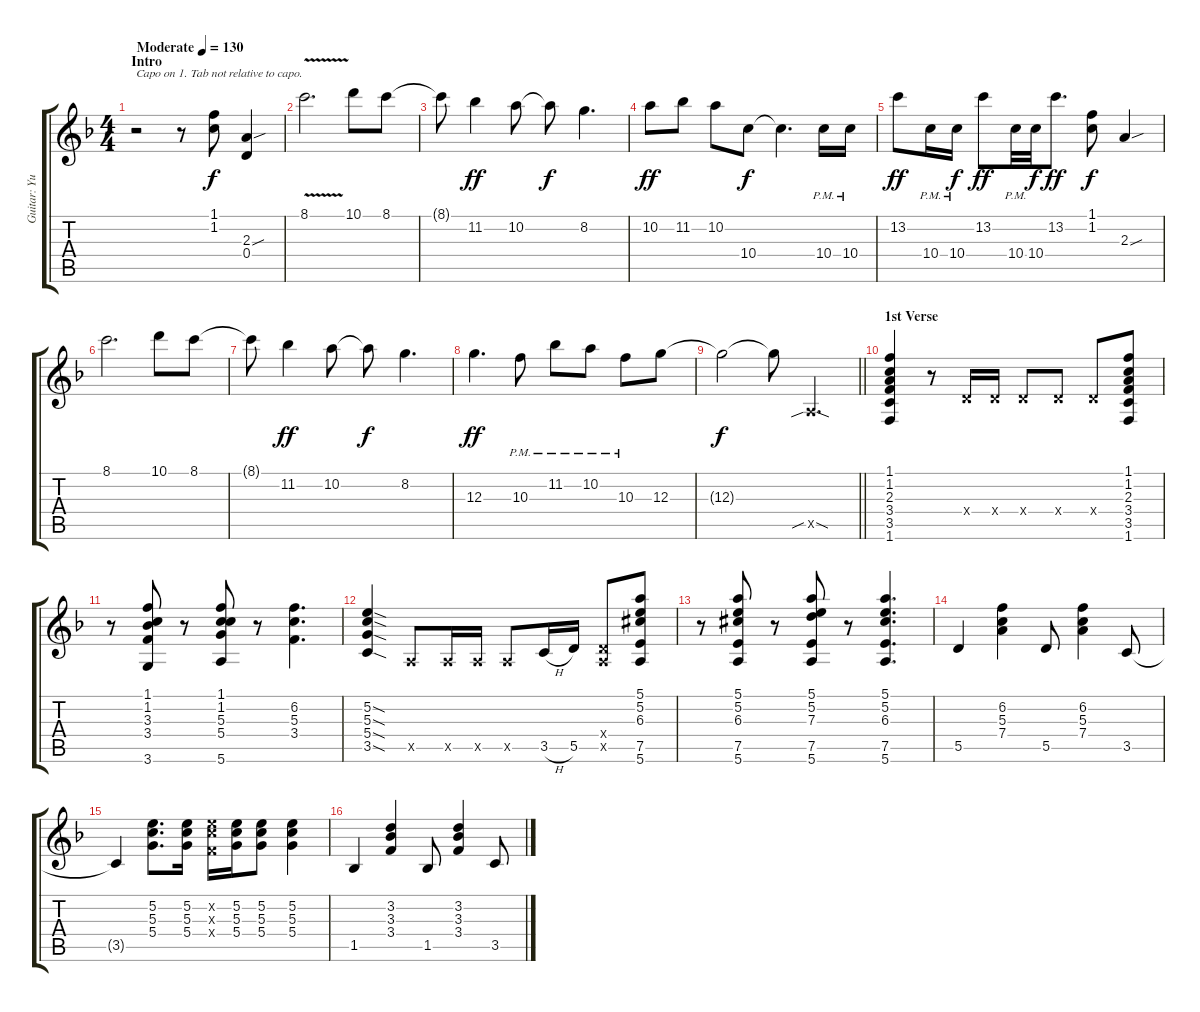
\track ("Guitar: Yui Hirasawa" "Guitar: Yu") {instrument overdrivenguitar}
\staff {score tabs}
\tuning (E4 B3 G3 D3 A2 E2) {hide}
\ts (4 4)
\section ("" "Intro")
\tempo (130 "Moderate")
\clef g2
\ks f
r.2{txt "Capo on 1. Tab not relative to capo." dy f instrument overdrivenguitar} r.8 (1.1 1.2).8 (2.3{sou} 0.4).4 |
8.1{v}.2{d} 10.1.8 8.1.8 |
8.1{t}.8 11.2.4{dy ff} 10.2.8 10.2{t}.8{dy f} 8.2.4{d} |
10.2.8{dy ff} 11.2.8 10.2.8 10.4.8{dy f} 10.4{t}.4{d} 10.4{pm}.16 10.4{pm}.16 |
13.2.8{dy ff} 10.4{pm}.16 10.4{pm}.16{dy f} 13.2.8{dy ff} 10.4{pm}.32 10.4{pm}.32{dy f} 13.2.8{d dy ff} (1.1 1.2).8{dy f} 2.3{sou}.4 |
8.1.2{d} 10.1.8 8.1.8 |
8.1{t}.8 11.2.4{dy ff} 10.2.8 10.2{t}.8{dy f} 8.2.4{d} |
12.3.4{d dy ff} 10.3{pm}.8 11.2{pm}.8 10.2{pm}.8 10.3{pm}.8 12.3.8 |
\barLineRight lightlight
12.3{t}.2{dy f} 12.3{t}.8 0.5{sib sod x}.4{d} |
\section ("" "1st Verse")
(1.1 1.2 2.3 3.4 3.5 1.6).4 r.8 0.4{x}.16 0.4{x}.16 0.4{x}.8 0.4{x}.8 0.4{x}.8 (1.1 1.2 2.3 3.4 3.5 1.6).8 |
r.8 (1.1 1.2 3.3 3.4 3.6).8 r.8 (1.1 1.2 5.3 5.4 5.6).8 r.8 (6.2 5.3 3.4).4{d} |
(5.2{sod} 5.3{sod} 5.4{sod} 3.5{sod}).4 0.5{x}.8 0.5{x}.16 0.5{x}.16 0.5{x}.8 3.5{h}.16 5.5.16 (0.4{x} 0.5{x}).8 (5.1 5.2 6.3{acc #} 7.5 5.6).8 |
r.8 (5.1 5.2 6.3{acc #} 7.5 5.6).8 r.8 (5.1 5.2 7.3 7.5 5.6).8 r.8 (5.1 5.2 6.3{acc #} 7.5 5.6).4{d} |
5.5.4 (6.2 5.3 7.4).4 5.5.8 (6.2 5.3 7.4).4 3.5.8 |
3.5{t}.4 (5.2 5.3 5.4).8{d} (5.2 5.3 5.4).16 (5.2{x} 5.3{x} 3.4{x}).16 (5.2 5.3 5.4).16 (5.2 5.3 5.4).8 (5.2 5.3 5.4).4 |
1.5.4 (3.2 3.3 3.4).4 1.5.8 (3.2 3.3 3.4).4 3.5.8
